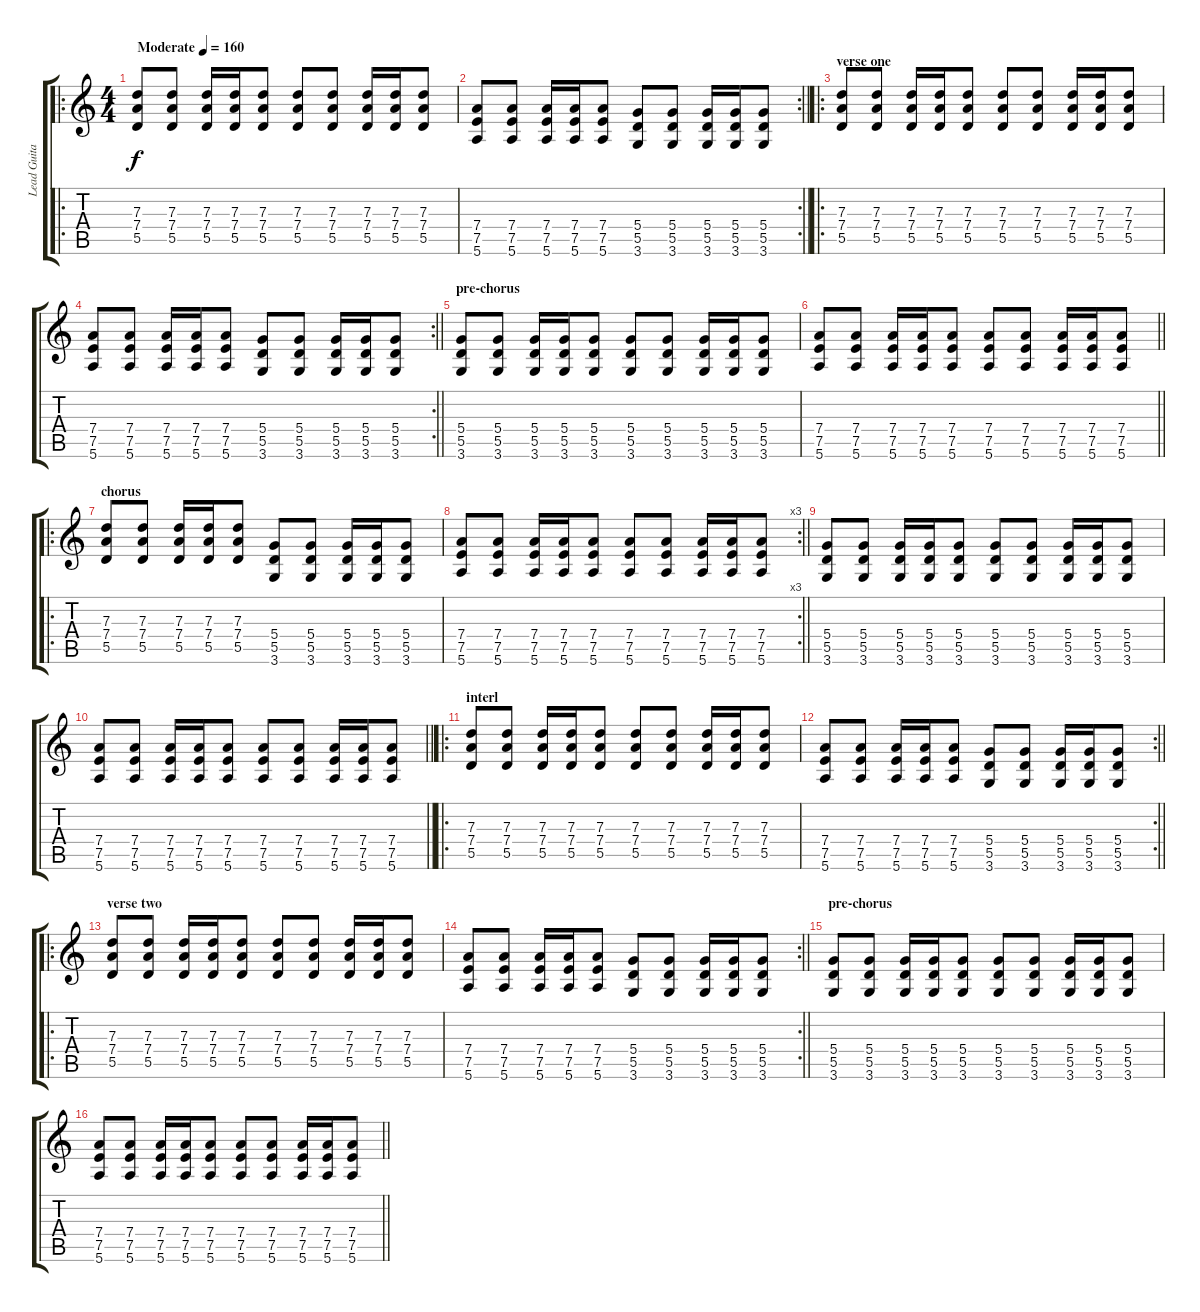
\track ("Lead Guitar (Phillip)" "Lead Guita") {instrument distortionguitar}
\staff {score tabs}
\tuning (E4 B3 G3 D3 A2 E2) {hide}
\ro
\ts (4 4)
\tempo (160 "Moderate")
\clef g2
\ks c
(7.3 7.4 5.5).8{dy f instrument distortionguitar} (7.3 7.4 5.5).8 (7.3 7.4 5.5).16 (7.3 7.4 5.5).16 (7.3 7.4 5.5).8 (7.3 7.4 5.5).8 (7.3 7.4 5.5).8 (7.3 7.4 5.5).16 (7.3 7.4 5.5).16 (7.3 7.4 5.5).8 |
\rc 2
\barLineRight lightlight
(7.4 7.5 5.6).8 (7.4 7.5 5.6).8 (7.4 7.5 5.6).16 (7.4 7.5 5.6).16 (7.4 7.5 5.6).8 (5.4 5.5 3.6).8 (5.4 5.5 3.6).8 (5.4 5.5 3.6).16 (5.4 5.5 3.6).16 (5.4 5.5 3.6).8 |
\ro
\section ("" "verse one")
(7.3 7.4 5.5).8 (7.3 7.4 5.5).8 (7.3 7.4 5.5).16 (7.3 7.4 5.5).16 (7.3 7.4 5.5).8 (7.3 7.4 5.5).8 (7.3 7.4 5.5).8 (7.3 7.4 5.5).16 (7.3 7.4 5.5).16 (7.3 7.4 5.5).8 |
\rc 2
\barLineRight lightlight
(7.4 7.5 5.6).8 (7.4 7.5 5.6).8 (7.4 7.5 5.6).16 (7.4 7.5 5.6).16 (7.4 7.5 5.6).8 (5.4 5.5 3.6).8 (5.4 5.5 3.6).8 (5.4 5.5 3.6).16 (5.4 5.5 3.6).16 (5.4 5.5 3.6).8 |
\section ("" "pre-chorus")
(5.4 5.5 3.6).8 (5.4 5.5 3.6).8 (5.4 5.5 3.6).16 (5.4 5.5 3.6).16 (5.4 5.5 3.6).8 (5.4 5.5 3.6).8 (5.4 5.5 3.6).8 (5.4 5.5 3.6).16 (5.4 5.5 3.6).16 (5.4 5.5 3.6).8 |
\barLineRight lightlight
(7.4 7.5 5.6).8 (7.4 7.5 5.6).8 (7.4 7.5 5.6).16 (7.4 7.5 5.6).16 (7.4 7.5 5.6).8 (7.4 7.5 5.6).8 (7.4 7.5 5.6).8 (7.4 7.5 5.6).16 (7.4 7.5 5.6).16 (7.4 7.5 5.6).8 |
\ro
\section ("" "chorus")
(7.3 7.4 5.5).8 (7.3 7.4 5.5).8 (7.3 7.4 5.5).16 (7.3 7.4 5.5).16 (7.3 7.4 5.5).8 (5.4 5.5 3.6).8 (5.4 5.5 3.6).8 (5.4 5.5 3.6).16 (5.4 5.5 3.6).16 (5.4 5.5 3.6).8 |
\rc 3
\barLineRight lightlight
(7.4 7.5 5.6).8 (7.4 7.5 5.6).8 (7.4 7.5 5.6).16 (7.4 7.5 5.6).16 (7.4 7.5 5.6).8 (7.4 7.5 5.6).8 (7.4 7.5 5.6).8 (7.4 7.5 5.6).16 (7.4 7.5 5.6).16 (7.4 7.5 5.6).8 |
(5.4 5.5 3.6).8 (5.4 5.5 3.6).8 (5.4 5.5 3.6).16 (5.4 5.5 3.6).16 (5.4 5.5 3.6).8 (5.4 5.5 3.6).8 (5.4 5.5 3.6).8 (5.4 5.5 3.6).16 (5.4 5.5 3.6).16 (5.4 5.5 3.6).8 |
\barLineRight lightlight
(7.4 7.5 5.6).8 (7.4 7.5 5.6).8 (7.4 7.5 5.6).16 (7.4 7.5 5.6).16 (7.4 7.5 5.6).8 (7.4 7.5 5.6).8 (7.4 7.5 5.6).8 (7.4 7.5 5.6).16 (7.4 7.5 5.6).16 (7.4 7.5 5.6).8 |
\ro
\section ("" "interl")
(7.3 7.4 5.5).8 (7.3 7.4 5.5).8 (7.3 7.4 5.5).16 (7.3 7.4 5.5).16 (7.3 7.4 5.5).8 (7.3 7.4 5.5).8 (7.3 7.4 5.5).8 (7.3 7.4 5.5).16 (7.3 7.4 5.5).16 (7.3 7.4 5.5).8 |
\rc 2
\barLineRight lightlight
(7.4 7.5 5.6).8 (7.4 7.5 5.6).8 (7.4 7.5 5.6).16 (7.4 7.5 5.6).16 (7.4 7.5 5.6).8 (5.4 5.5 3.6).8 (5.4 5.5 3.6).8 (5.4 5.5 3.6).16 (5.4 5.5 3.6).16 (5.4 5.5 3.6).8 |
\ro
\section ("" "verse two")
(7.3 7.4 5.5).8 (7.3 7.4 5.5).8 (7.3 7.4 5.5).16 (7.3 7.4 5.5).16 (7.3 7.4 5.5).8 (7.3 7.4 5.5).8 (7.3 7.4 5.5).8 (7.3 7.4 5.5).16 (7.3 7.4 5.5).16 (7.3 7.4 5.5).8 |
\rc 2
\barLineRight lightlight
(7.4 7.5 5.6).8 (7.4 7.5 5.6).8 (7.4 7.5 5.6).16 (7.4 7.5 5.6).16 (7.4 7.5 5.6).8 (5.4 5.5 3.6).8 (5.4 5.5 3.6).8 (5.4 5.5 3.6).16 (5.4 5.5 3.6).16 (5.4 5.5 3.6).8 |
\section ("" "pre-chorus")
(5.4 5.5 3.6).8 (5.4 5.5 3.6).8 (5.4 5.5 3.6).16 (5.4 5.5 3.6).16 (5.4 5.5 3.6).8 (5.4 5.5 3.6).8 (5.4 5.5 3.6).8 (5.4 5.5 3.6).16 (5.4 5.5 3.6).16 (5.4 5.5 3.6).8 |
\barLineRight lightlight
(7.4 7.5 5.6).8 (7.4 7.5 5.6).8 (7.4 7.5 5.6).16 (7.4 7.5 5.6).16 (7.4 7.5 5.6).8 (7.4 7.5 5.6).8 (7.4 7.5 5.6).8 (7.4 7.5 5.6).16 (7.4 7.5 5.6).16 (7.4 7.5 5.6).8
